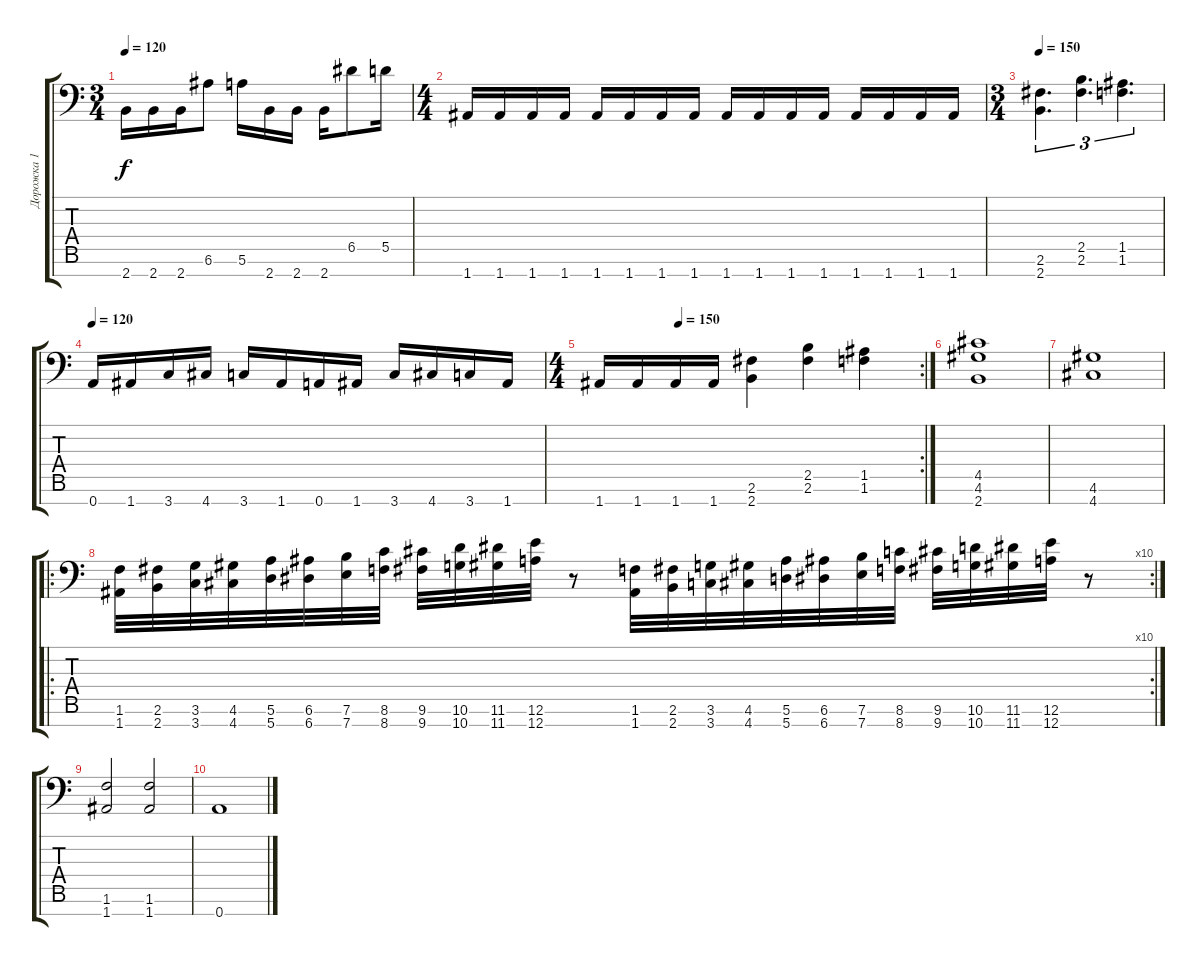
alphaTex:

\track ("Дорожка 1" "Дорожка 1") {instrument distortionguitar}
\staff {score tabs}
\tuning (E4 B3 G3 D3 A2 E2 A1) {hide}
\ts (3 4)
\tempo 120
\clef f4
\ks c
2.7.16{dy f} 2.7.16 2.7.16 6.6.8 5.6.16 2.7.16 2.7.16 2.7.16 6.5.8 5.5.16 |
\ts (4 4)
1.7.16 1.7.16 1.7.16 1.7.16 1.7.16 1.7.16 1.7.16 1.7.16 1.7.16 1.7.16 1.7.16 1.7.16 1.7.16 1.7.16 1.7.16 1.7.16 |
\ts (3 4)
\tempo 150
(2.6 2.7).4{d tu (3 2)} (2.5 2.6).4{d tu (3 2)} (1.5 1.6).4{d tu (3 2)} |
\tempo 120
0.7.16 1.7.16 3.7.16 4.7.16 3.7.16 1.7.16 0.7.16 1.7.16 3.7.16 4.7.16 3.7.16 1.7.16 |
\rc 2
\ts (4 4)
\tempo (150 0.25)
1.7.16 1.7.16 1.7.16 1.7.16 (2.6 2.7).4 (2.5 2.6).4 (1.5 1.6).4 |
(4.5 4.6 2.7).1 |
(4.6 4.7).1 |
\ro
\rc 10
(1.6 1.7).32 (2.6 2.7).32 (3.6 3.7).32 (4.6 4.7).32 (5.6 5.7).32 (6.6 6.7).32 (7.6 7.7).32 (8.6 8.7).32 (9.6 9.7).32 (10.6 10.7).32 (11.6 11.7).32 (12.6 12.7).32 r.8 (1.6 1.7).32 (2.6 2.7).32 (3.6 3.7).32 (4.6 4.7).32 (5.6 5.7).32 (6.6 6.7).32 (7.6 7.7).32 (8.6 8.7).32 (9.6 9.7).32 (10.6 10.7).32 (11.6 11.7).32 (12.6 12.7).32 r.8 |
(1.6 1.7).2 (1.6 1.7).2 |
0.7.1
